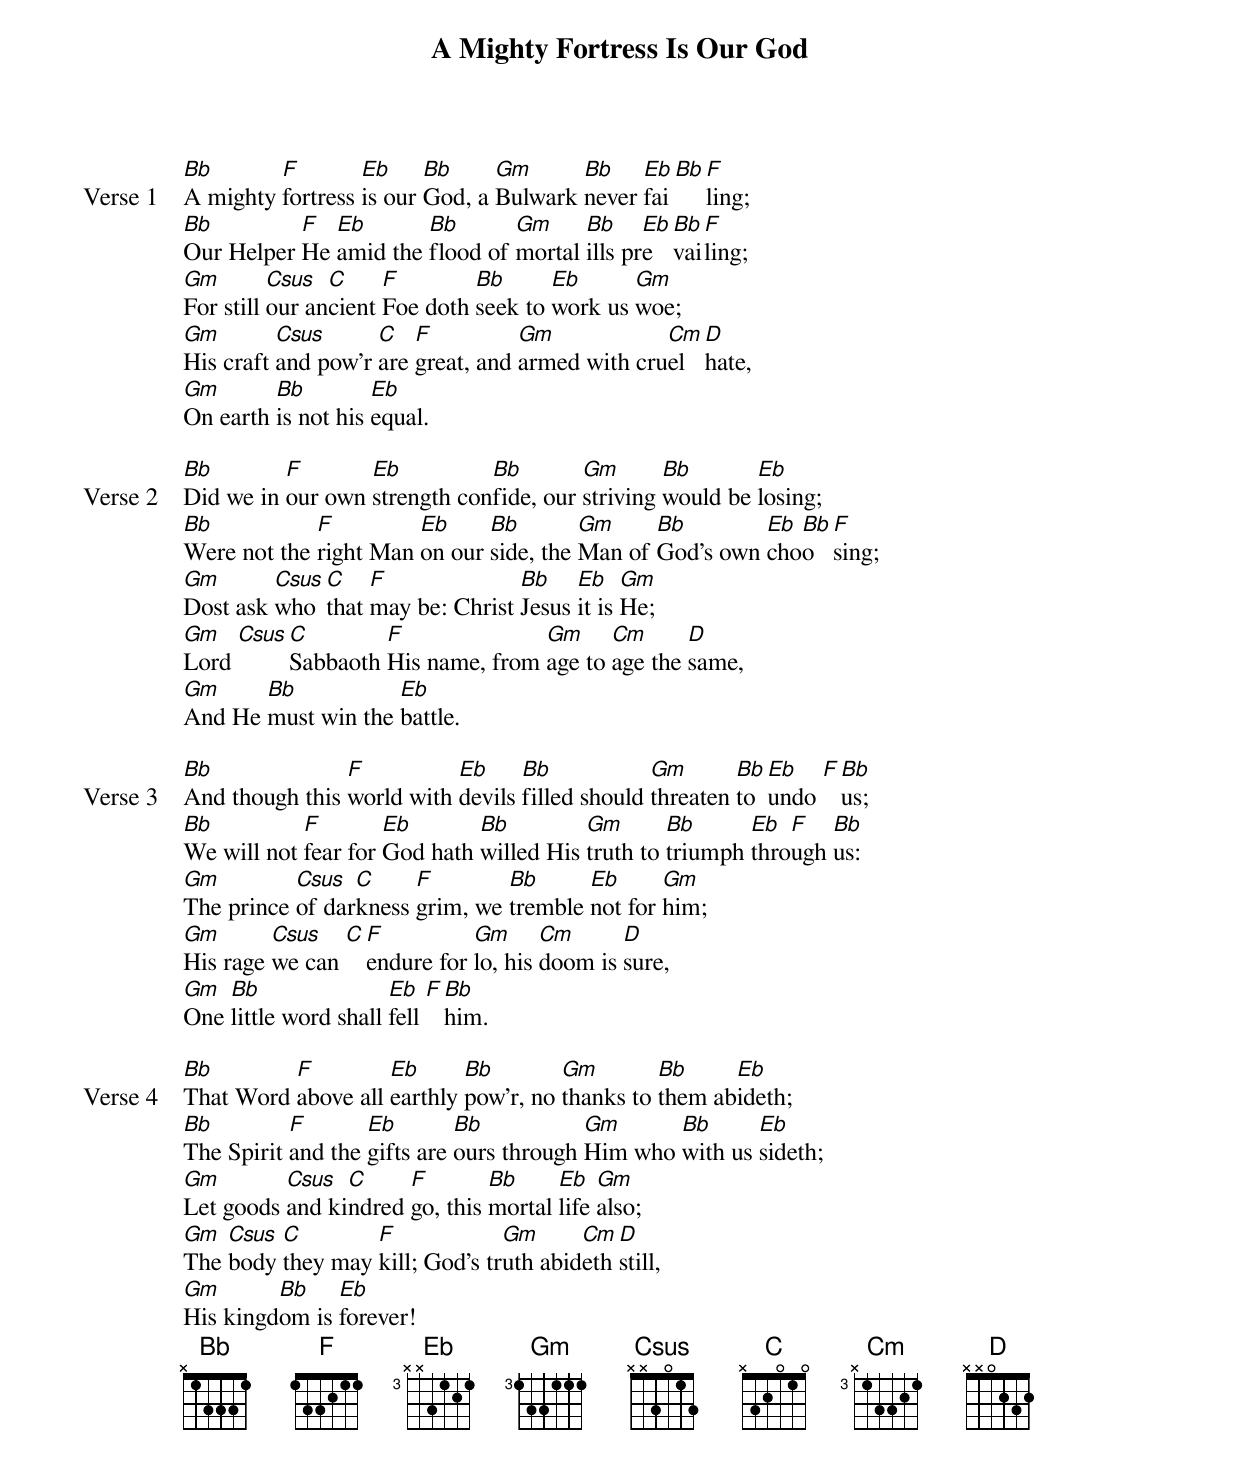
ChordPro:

{title: A Mighty Fortress Is Our God}
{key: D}
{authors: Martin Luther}
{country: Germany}
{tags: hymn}
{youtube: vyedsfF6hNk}

{sov Verse 1}
[Bb]A mighty [F]fortress [Eb]is our [Bb]God, a [Gm]Bulwark [Bb]never [Eb]fai[Bb][F]ling;
[Bb]Our Helper [F]He [Eb]amid the [Bb]flood of [Gm]mortal [Bb]ills pr[Eb]e[Bb]vai[F]ling;
[Gm]For still [Csus]our an[C]cient [F]Foe doth [Bb]seek to [Eb]work us [Gm]woe;
[Gm]His craft [Csus]and pow'r [C]are [F]great, and [Gm]armed with cru[Cm]el [D]hate,
[Gm]On earth [Bb]is not his [Eb]equal.

{eov}
{sov Verse 2}
[Bb]Did we in [F]our own [Eb]strength con[Bb]fide, our [Gm]striving [Bb]would be [Eb]losing;
[Bb]Were not the [F]right Man [Eb]on our [Bb]side, the [Gm]Man of [Bb]God's own [Eb]cho[Bb]o[F]sing;
[Gm]Dost ask [Csus]who [C]that [F]may be: Christ [Bb]Jesus [Eb]it is [Gm]He;
[Gm]Lord [Csus][C]Sabbaoth [F]His name, from [Gm]age to [Cm]age the [D]same,
[Gm]And He [Bb]must win the [Eb]battle.

{eov}
{sov Verse 3}
[Bb]And though this [F]world with [Eb]devils [Bb]filled should [Gm]threaten [Bb]to [Eb]undo [F][Bb]us;
[Bb]We will not [F]fear for [Eb]God hath [Bb]willed His [Gm]truth to [Bb]triumph [Eb]thro[F]ugh [Bb]us:
[Gm]The prince [Csus]of dar[C]kness [F]grim, we [Bb]tremble [Eb]not for [Gm]him;
[Gm]His rage [Csus]we can [C][F]endure for [Gm]lo, his [Cm]doom is [D]sure,
[Gm]One [Bb]little word shall [Eb]fell [F][Bb]him.

{eov}
{sov Verse 4}
[Bb]That Word [F]above all [Eb]earthly [Bb]pow'r, no [Gm]thanks to [Bb]them ab[Eb]ideth;
[Bb]The Spirit [F]and the [Eb]gifts are [Bb]ours through [Gm]Him who [Bb]with us [Eb]sideth;
[Gm]Let goods [Csus]and ki[C]ndred [F]go, this [Bb]mortal [Eb]life [Gm]also;
[Gm]The [Csus]body [C]they may [F]kill; God's tr[Gm]uth abid[Cm]eth [D]still,
[Gm]His kingd[Bb]om is [Eb]forever!
{eov}
